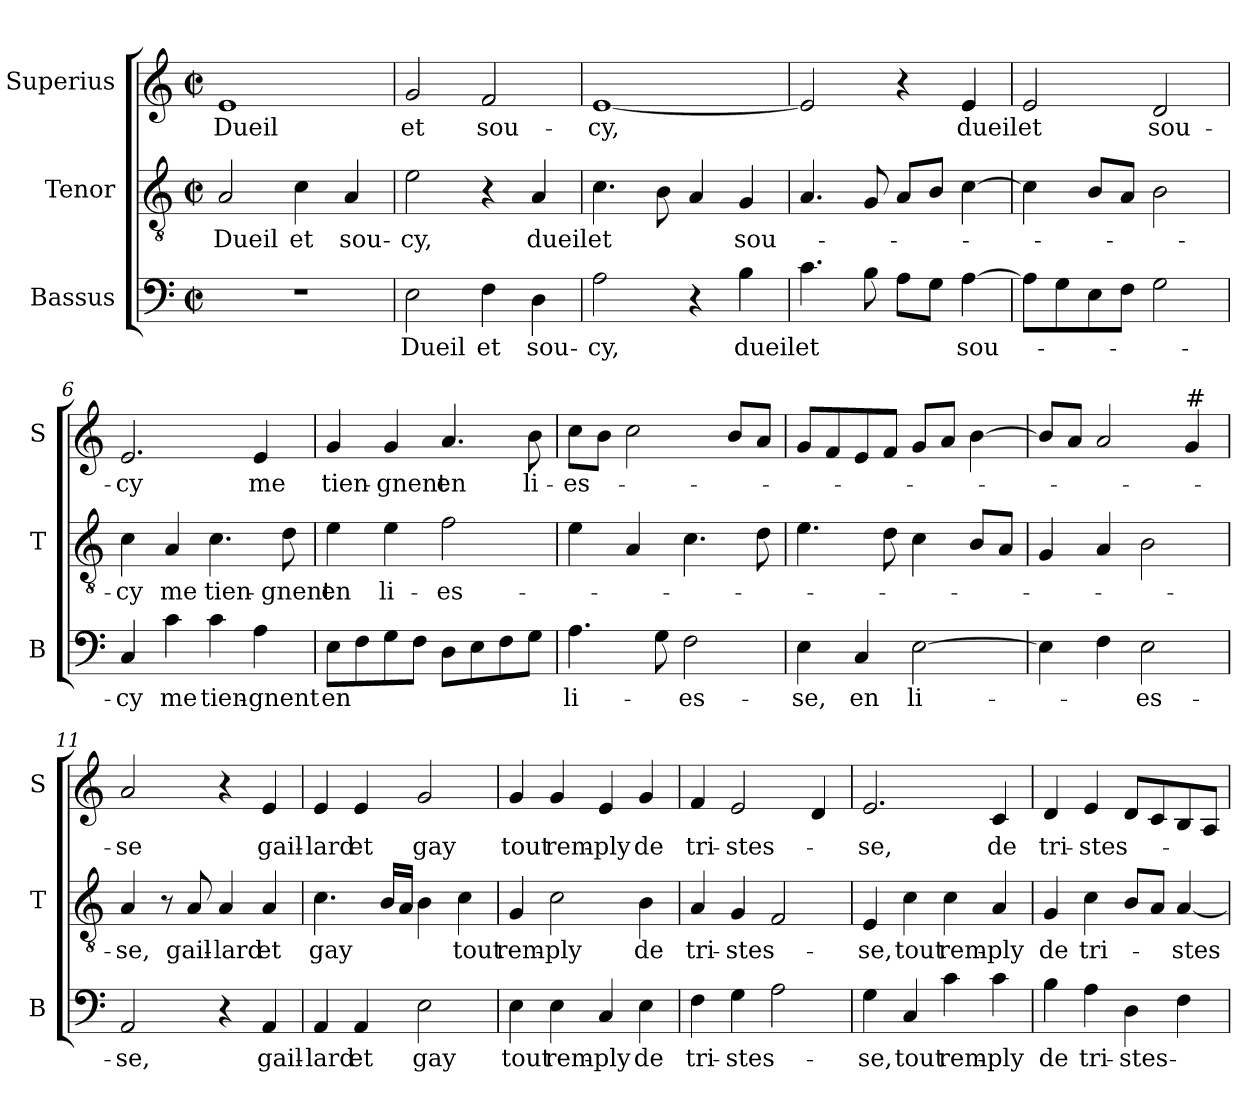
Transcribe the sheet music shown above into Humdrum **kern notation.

**kern	**text	**kern	**text	**kern	**text
*part3	*part3	*part2	*part2	*part1	*part1
*staff3	*staff3	*staff2	*staff2	*staff1	*staff1
*I"Bassus	*	*I"Tenor	*	*I"Superius	*
*I'B	*	*I'T	*	*I'S	*
*clefF4	*	*clefGv2	*	*clefG2	*
*k[]	*	*k[]	*	*k[]	*
*C:	*	*C:	*	*C:	*
*M2/2	*	*M2/2	*	*M2/2	*
*met(c|)	*	*met(c|)	*	*met(c|)	*
=1	=1	=1	=1	=1	=1
!	!	!	!LO:LY:b	!	!LO:LY:b
1r	.	2A/	Dueil	1e	Dueil
!	!	!	!LO:LY:b	!	!
.	.	4c\	et	.	.
!	!	!	!LO:LY:b	!	!
.	.	4A/	sou-	.	.
=2	=2	=2	=2	=2	=2
!	!LO:LY:b	!	!LO:LY:b	!	!LO:LY:b
2E\	Dueil	2e\	-cy,	2g/	et
!	!LO:LY:b	!	!	!	!LO:LY:b
4F\	et	4r	.	2f/	sou-
!	!LO:LY:b	!	!LO:LY:b	!	!
4D\	sou-	4A/	dueil	.	.
=3	=3	=3	=3	=3	=3
!	!LO:LY:b	!	!LO:LY:b	!	!LO:LY:b
2A\	-cy,	4.c\	et	[1e	-cy,
.	.	8B\	.	.	.
4r	.	4A/	.	.	.
!	!LO:LY:b	!	!LO:LY:b	!	!
4B\	dueil	4G/	sou-	.	.
=4	=4	=4	=4	=4	=4
!	!LO:LY:b	!	!	!	!
4.c\	et	4.A/	.	2e/]	.
8B\	.	8G/	.	.	.
8A\L	.	8A/L	.	4r	.
8G\J	.	8B/J	.	.	.
!	!LO:LY:b	!	!	!	!LO:LY:b
[4A\	sou-	[4c\	.	4e/	dueil
=5	=5	=5	=5	=5	=5
!	!	!	!	!	!LO:LY:b
8A\L]	.	4c\]	.	2e/	et
8G\	.	.	.	.	.
8E\	.	8B/L	.	.	.
8F\J	.	8A/J	.	.	.
!	!	!	!	!	!LO:LY:b
2G\	.	2B\	.	2d/	sou-
!!LO:LB:g=z
=6	=6	=6	=6	=6	=6
!	!LO:LY:b	!	!LO:LY:b	!	!LO:LY:b
4C/	-cy	4c\	-cy	2.e/	-cy
!	!LO:LY:b	!	!LO:LY:b	!	!
4c\	me	4A/	me	.	.
!	!LO:LY:b	!	!LO:LY:b	!	!
4c\	tien-	4.c\	tien-	.	.
!	!LO:LY:b	!	!	!	!LO:LY:b
4A\	-gnent	.	.	4e/	me
!	!	!	!LO:LY:b	!	!
.	.	8d\	-gnent	.	.
=7	=7	=7	=7	=7	=7
!	!LO:LY:b	!	!LO:LY:b	!	!LO:LY:b
8E\L	en	4e\	en	4g/	tien-
8F\	.	.	.	.	.
!	!	!	!LO:LY:b	!	!LO:LY:b
8G\	.	4e\	li-	4g/	-gnent
8F\J	.	.	.	.	.
!	!	!	!LO:LY:b	!	!LO:LY:b
8D\L	.	2f\	-es-	4.a/	en
8E\	.	.	.	.	.
8F\	.	.	.	.	.
!	!	!	!	!	!LO:LY:b
8G\J	.	.	.	8b\	li-
=8	=8	=8	=8	=8	=8
!	!LO:LY:b	!	!	!	!LO:LY:b
4.A\	li-	4e\	.	8cc\L	-es-
.	.	.	.	8b\J	.
.	.	4A/	.	2cc\	.
8G\	.	.	.	.	.
!	!LO:LY:b	!	!	!	!
2F\	-es-	4.c\	.	.	.
.	.	.	.	8b/L	.
.	.	8d\	.	8a/J	.
=9	=9	=9	=9	=9	=9
!	!LO:LY:b	!	!	!	!
4E\	-se,	4.e\	.	8g/L	.
.	.	.	.	8f/	.
!	!LO:LY:b	!	!	!	!
4C/	en	.	.	8e/	.
.	.	8d\	.	8f/J	.
!	!LO:LY:b	!	!	!	!
[2E\	li-	4c\	.	8g/L	.
.	.	.	.	8a/J	.
.	.	8B/L	.	[4b\	.
.	.	8A/J	.	.	.
=10	=10	=10	=10	=10	=10
4E\]	.	4G/	.	8b/L]	.
.	.	.	.	8a/J	.
4F\	.	4A/	.	2a/	.
!	!LO:LY:b	!	!	!	!
2E\	-es-	2B\	.	.	.
!	!	!	!	!LO:TX:a:t=#	!
.	.	.	.	4g/	.
!!LO:LB:g=z
=11	=11	=11	=11	=11	=11
!	!LO:LY:b	!	!LO:LY:b	!	!LO:LY:b
2AA/	-se,	4A/	-se,	2a/	-se
.	.	8r	.	.	.
!	!	!	!LO:LY:b	!	!
.	.	8A/	gail-	.	.
!	!	!	!LO:LY:b	!	!
4r	.	4A/	-lard	4r	.
!	!LO:LY:b	!	!LO:LY:b	!	!LO:LY:b
4AA/	gail-	4A/	et	4e/	gail-
=12	=12	=12	=12	=12	=12
!	!LO:LY:b	!	!LO:LY:b	!	!LO:LY:b
4AA/	-lard	4.c\	gay	4e/	-lard
!	!LO:LY:b	!	!	!	!LO:LY:b
4AA/	et	.	.	4e/	et
.	.	16B/LL	.	.	.
.	.	16A/JJ	.	.	.
!	!LO:LY:b	!	!	!	!LO:LY:b
2E\	gay	4B\	.	2g/	gay
!	!	!	!LO:LY:b	!	!
.	.	4c\	tout	.	.
=13	=13	=13	=13	=13	=13
!	!LO:LY:b	!	!LO:LY:b	!	!LO:LY:b
4E\	tout	4G/	rem-	4g/	tout
!	!LO:LY:b	!	!LO:LY:b	!	!LO:LY:b
4E\	rem-	2c\	-ply	4g/	rem-
!	!LO:LY:b	!	!	!	!LO:LY:b
4C/	-ply	.	.	4e/	-ply
!	!LO:LY:b	!	!LO:LY:b	!	!LO:LY:b
4E\	de	4B\	de	4g/	de
=14	=14	=14	=14	=14	=14
!	!LO:LY:b	!	!LO:LY:b	!	!LO:LY:b
4F\	tri-	4A/	tri-	4f/	tri-
!	!LO:LY:b	!	!LO:LY:b	!	!LO:LY:b
4G\	-stes-	4G/	-stes-	2e/	-stes-
2A\	.	2F/	.	.	.
.	.	.	.	4d/	.
=15	=15	=15	=15	=15	=15
!	!LO:LY:b	!	!LO:LY:b	!	!LO:LY:b
4G\	-se,	4E/	-se,	2.e/	-se,
!	!LO:LY:b	!	!LO:LY:b	!	!
4C/	tout	4c\	tout	.	.
!	!LO:LY:b	!	!LO:LY:b	!	!
4c\	rem-	4c\	rem-	.	.
!	!LO:LY:b	!	!LO:LY:b	!	!LO:LY:b
4c\	-ply	4A/	-ply	4c/	de
!!LO:PB:g=z
=16	=16	=16	=16	=16	=16
!	!LO:LY:b	!	!LO:LY:b	!	!LO:LY:b
4B\	de	4G/	de	4d/	tri-
!	!LO:LY:b	!	!LO:LY:b	!	!LO:LY:b
4A\	tri-	4c\	tri-	4e/	-stes-
!	!LO:LY:b	!	!	!	!
4D\	-stes-	8B/L	.	8d/L	.
.	.	8A/J	.	8c/	.
!	!	!	!LO:LY:b	!	!
4F\	.	[4A/	-stes-	8B/	.
.	.	.	.	8A/J	.
=	=	=	=	=	=
*-	*-	*-	*-	*-	*-
